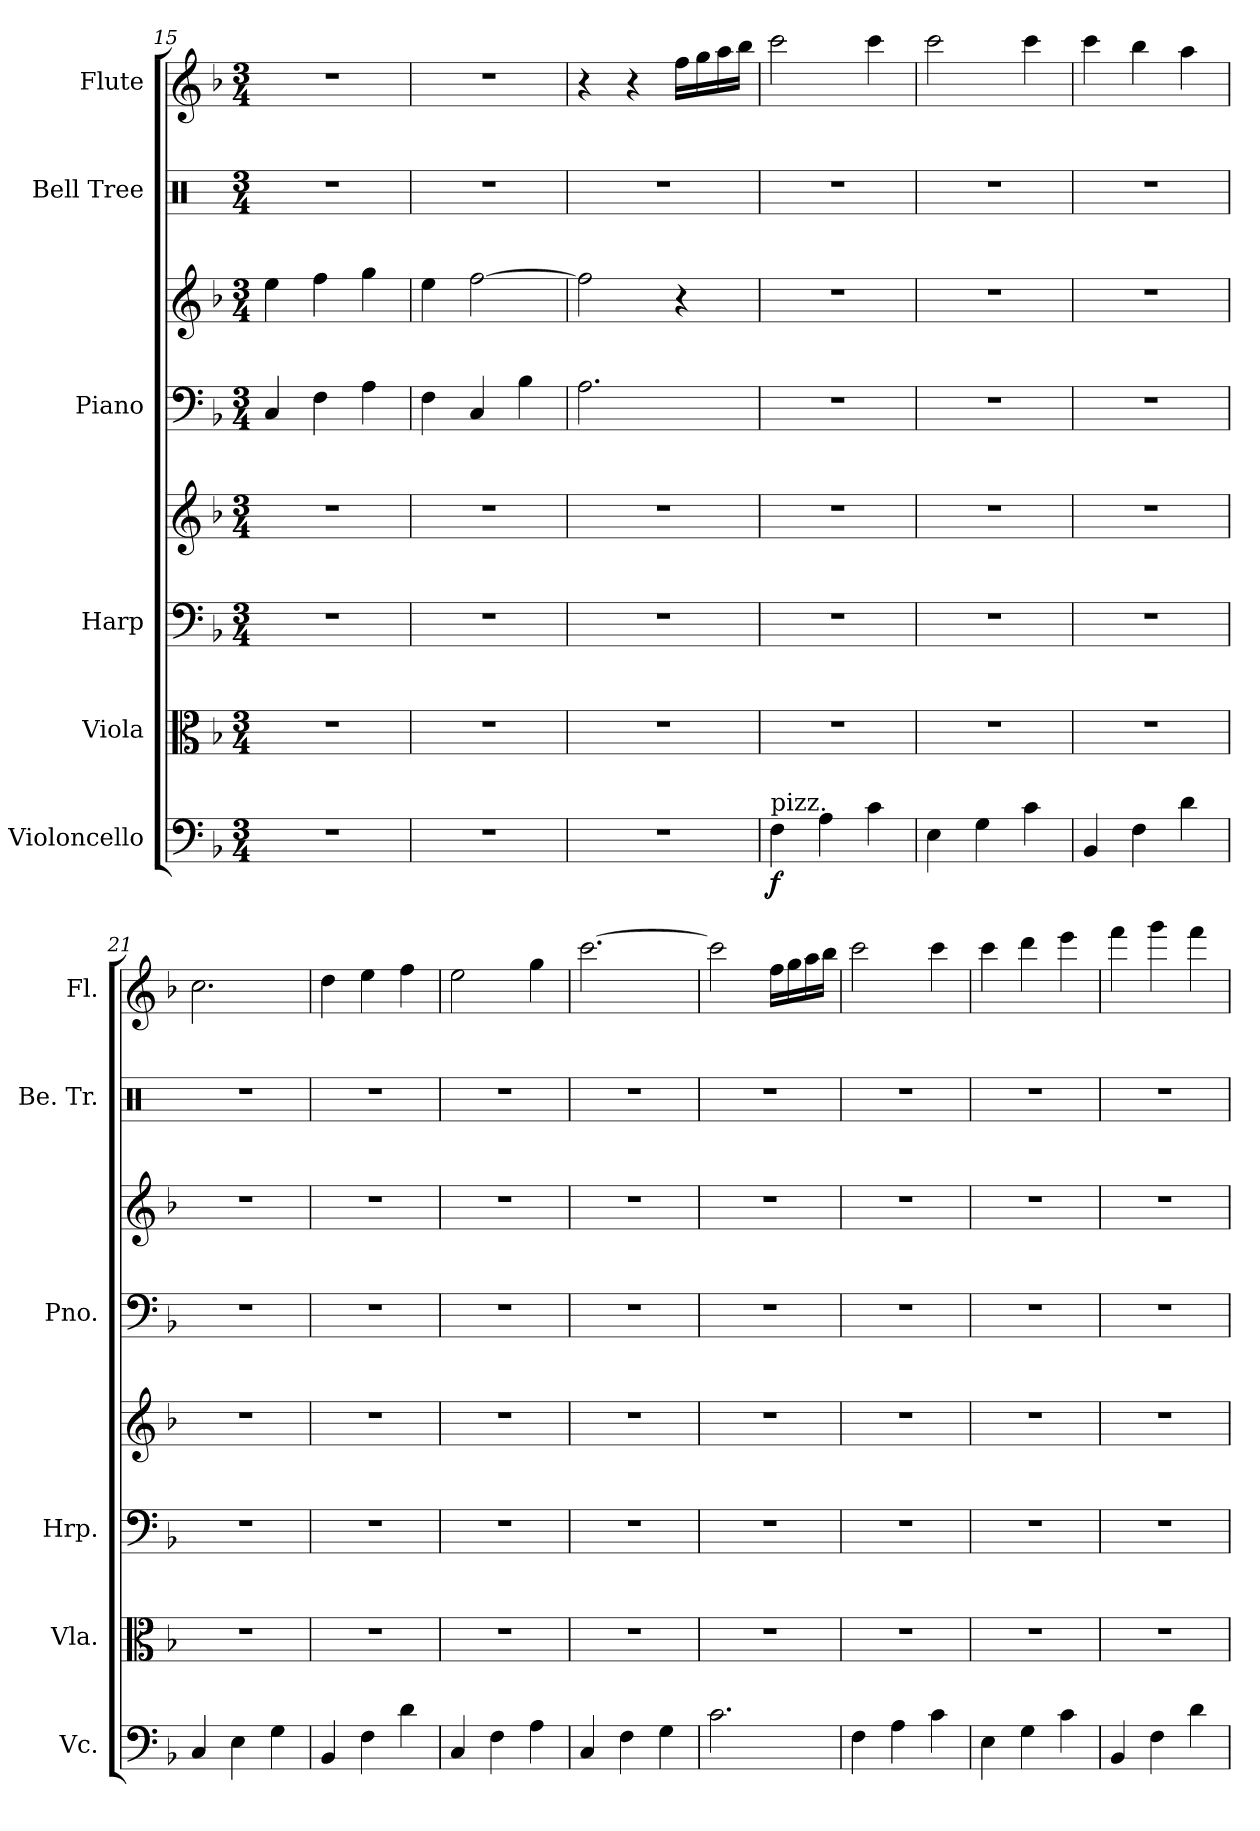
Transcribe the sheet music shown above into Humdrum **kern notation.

**kern	**dynam	**kern	**kern	**kern	**kern	**kern	**kern	**kern
*part6	*part6	*part5	*part4	*part4	*part3	*part3	*part2	*part1
*staff8	*staff8	*staff7	*staff6	*staff5	*staff4	*staff3	*staff2	*staff1
*I"Violoncello	*	*I"Viola	*I"Harp	*	*I"Piano	*	*I"Bell Tree	*I"Flute
*I'Vc.	*	*I'Vla.	*I'Hrp.	*	*I'Pno.	*	*I'Be. Tr.	*I'Fl.
*clefF4	*	*clefC3	*clefF4	*clefG2	*clefF4	*clefG2	*clefX	*clefG2
*k[b-]	*	*k[b-]	*k[b-]	*k[b-]	*k[b-]	*k[b-]	*k[]	*k[b-]
*M3/4	*	*M3/4	*M3/4	*M3/4	*M3/4	*M3/4	*M3/4	*M3/4
=15	=15	=15	=15	=15	=15	=15	=15	=15
2.r	.	2.r	2.r	2.r	4C/	4ee\	2.r	2.r
.	.	.	.	.	4F\	4ff\	.	.
.	.	.	.	.	4A\	4gg\	.	.
=16	=16	=16	=16	=16	=16	=16	=16	=16
2.r	.	2.r	2.r	2.r	4F\	4ee\	2.r	2.r
.	.	.	.	.	4C/	[2ff\	.	.
.	.	.	.	.	4B-\	.	.	.
=17	=17	=17	=17	=17	=17	=17	=17	=17
2.r	.	2.r	2.r	2.r	2.A\	2ff\]	2.r	4r
.	.	.	.	.	.	.	.	4r
.	.	.	.	.	.	4r	.	16ff\LL
.	.	.	.	.	.	.	.	16gg\
.	.	.	.	.	.	.	.	16aa\
.	.	.	.	.	.	.	.	16bb-\JJ
=18	=18	=18	=18	=18	=18	=18	=18	=18
!LO:TX:a:t=pizz.	!	!	!	!	!	!	!	!
!	!LO:DY:b	!	!	!	!	!	!	!
4F\	f	2.r	2.r	2.r	2.r	2.r	2.r	2ccc\
4A\	.	.	.	.	.	.	.	.
4c\	.	.	.	.	.	.	.	4ccc\
!!LO:LB:g=z
=19	=19	=19	=19	=19	=19	=19	=19	=19
4E\	.	2.r	2.r	2.r	2.r	2.r	2.r	2ccc\
4G\	.	.	.	.	.	.	.	.
4c\	.	.	.	.	.	.	.	4ccc\
=20	=20	=20	=20	=20	=20	=20	=20	=20
4BB-/	.	2.r	2.r	2.r	2.r	2.r	2.r	4ccc\
4F\	.	.	.	.	.	.	.	4bb-\
4d\	.	.	.	.	.	.	.	4aa\
=21	=21	=21	=21	=21	=21	=21	=21	=21
4C/	.	2.r	2.r	2.r	2.r	2.r	2.r	2.cc\
4E\	.	.	.	.	.	.	.	.
4G\	.	.	.	.	.	.	.	.
=22	=22	=22	=22	=22	=22	=22	=22	=22
4BB-/	.	2.r	2.r	2.r	2.r	2.r	2.r	4dd\
4F\	.	.	.	.	.	.	.	4ee\
4d\	.	.	.	.	.	.	.	4ff\
=23	=23	=23	=23	=23	=23	=23	=23	=23
4C/	.	2.r	2.r	2.r	2.r	2.r	2.r	2ee\
4F\	.	.	.	.	.	.	.	.
4A\	.	.	.	.	.	.	.	4gg\
=24	=24	=24	=24	=24	=24	=24	=24	=24
4C/	.	2.r	2.r	2.r	2.r	2.r	2.r	[2.ccc\
4F\	.	.	.	.	.	.	.	.
4G\	.	.	.	.	.	.	.	.
=25	=25	=25	=25	=25	=25	=25	=25	=25
2.c\	.	2.r	2.r	2.r	2.r	2.r	2.r	2ccc\]
.	.	.	.	.	.	.	.	16ff\LL
.	.	.	.	.	.	.	.	16gg\
.	.	.	.	.	.	.	.	16aa\
.	.	.	.	.	.	.	.	16bb-\JJ
!!LO:PB:g=z
=26	=26	=26	=26	=26	=26	=26	=26	=26
4F\	.	2.r	2.r	2.r	2.r	2.r	2.r	2ccc\
4A\	.	.	.	.	.	.	.	.
4c\	.	.	.	.	.	.	.	4ccc\
=27	=27	=27	=27	=27	=27	=27	=27	=27
4E\	.	2.r	2.r	2.r	2.r	2.r	2.r	4ccc\
4G\	.	.	.	.	.	.	.	4ddd\
4c\	.	.	.	.	.	.	.	4eee\
=28	=28	=28	=28	=28	=28	=28	=28	=28
4BB-/	.	2.r	2.r	2.r	2.r	2.r	2.r	4fff\
4F\	.	.	.	.	.	.	.	4ggg\
4d\	.	.	.	.	.	.	.	4fff\
=	=	=	=	=	=	=	=	=
*-	*-	*-	*-	*-	*-	*-	*-	*-
